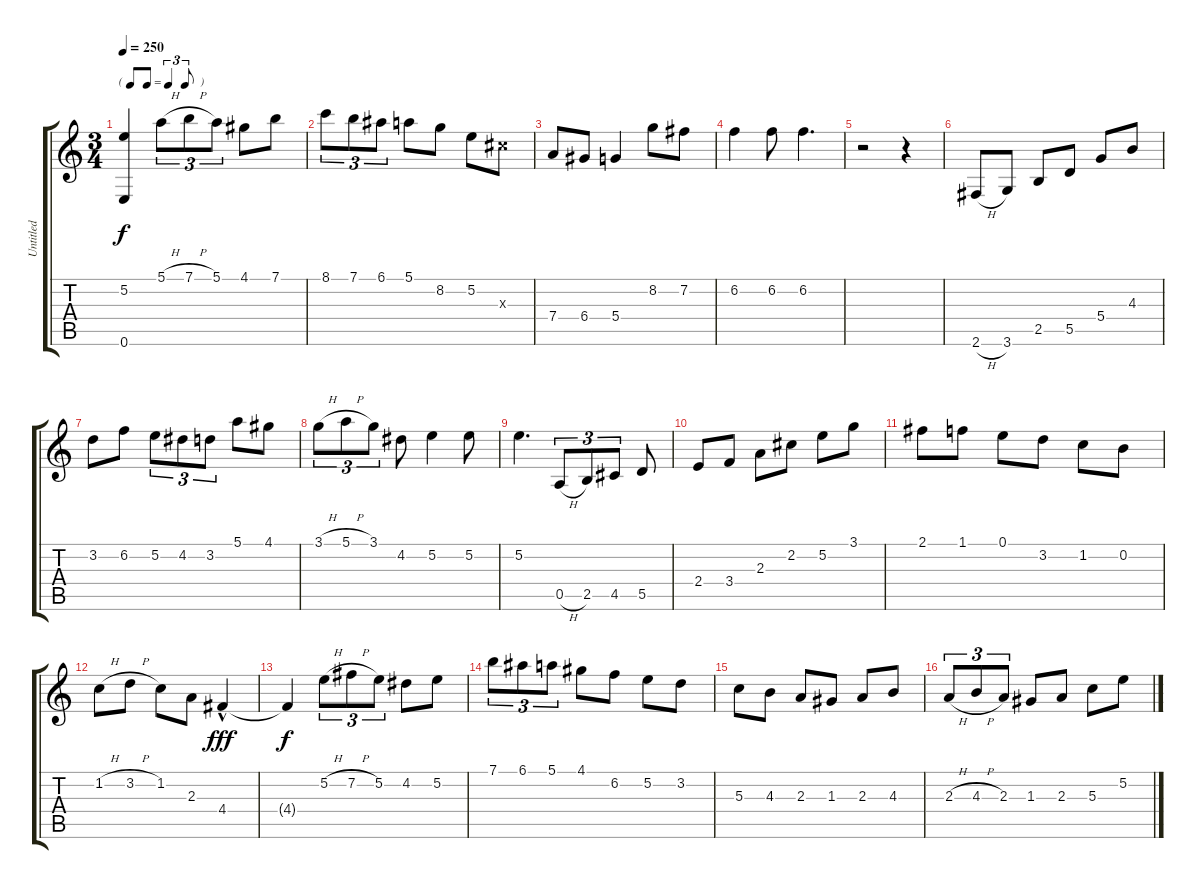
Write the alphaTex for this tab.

\track ("Untitled" "Untitled") {instrument acousticguitarsteel}
\staff {score tabs}
\tuning (E4 B3 G3 D3 A2 E2) {hide}
\ts (3 4)
\tf triplet8th
\tempo 250
\clef g2
\ks c
(5.2{t} 0.6).4{dy f} 5.1{h}.8{tu (3 2)} 7.1{h}.8{tu (3 2)} 5.1.8{tu (3 2)} 4.1.8 7.1.8 |
8.1.8{tu (3 2)} 7.1.8{tu (3 2)} 6.1.8{tu (3 2)} 5.1.8 8.2.8 5.2.8 6.3{x}.8 |
7.4.8 6.4.8 5.4.4 8.2.8 7.2.8 |
6.2.4 6.2.8 6.2.4{d} |
r.2 r.4 |
2.6{h}.8 3.6.8 2.5.8 5.5.8 5.4.8 4.3.8 |
3.2.8 6.2.8 5.2.8{tu (3 2)} 4.2.8{tu (3 2)} 3.2.8{tu (3 2)} 5.1.8 4.1.8 |
3.1{h}.8{tu (3 2)} 5.1{h}.8{tu (3 2)} 3.1.8{tu (3 2)} 4.2.8 5.2.4 5.2.8 |
5.2.4{d} 0.5{h}.8{tu (3 2)} 2.5.8{tu (3 2)} 4.5.8{tu (3 2)} 5.5.8 |
2.4.8 3.4.8 2.3.8 2.2.8 5.2.8 3.1.8 |
2.1.8 1.1.8 0.1.8 3.2.8 1.2.8 0.2.8 |
1.2{h}.8 3.2{h}.8 1.2.8 2.3.8 4.4{hac}.4{dy fff} |
4.4{t}.4{dy f} 5.2{h}.8{tu (3 2)} 7.2{h}.8{tu (3 2)} 5.2.8{tu (3 2)} 4.2.8 5.2.8 |
7.1.8{tu (3 2)} 6.1.8{tu (3 2)} 5.1.8{tu (3 2)} 4.1.8 6.2.8 5.2.8 3.2.8 |
5.3.8 4.3.8 2.3.8 1.3.8 2.3.8 4.3.8 |
2.3{h}.8{tu (3 2)} 4.3{h}.8{tu (3 2)} 2.3.8{tu (3 2)} 1.3.8 2.3.8 5.3.8 5.2.8
